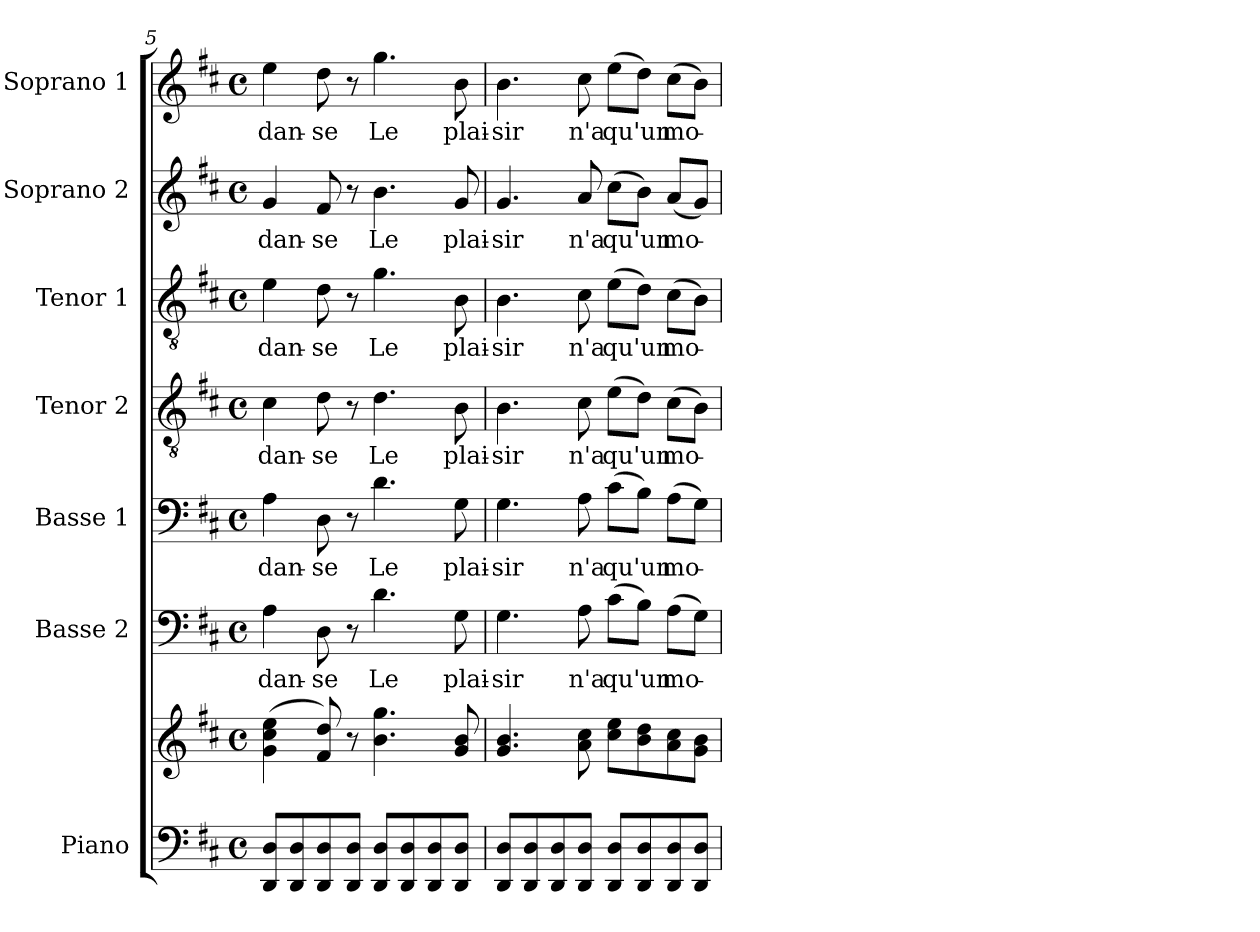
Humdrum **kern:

**kern	**kern	**kern	**text	**kern	**text	**kern	**text	**kern	**text	**kern	**text	**kern	**text
*part7	*part7	*part6	*part6	*part5	*part5	*part4	*part4	*part3	*part3	*part2	*part2	*part1	*part1
*staff8	*staff7	*staff6	*staff6	*staff5	*staff5	*staff4	*staff4	*staff3	*staff3	*staff2	*staff2	*staff1	*staff1
*I"Piano	*	*I"Basse 2	*	*I"Basse 1	*	*I"Tenor 2	*	*I"Tenor 1	*	*I"Soprano 2	*	*I"Soprano 1	*
*I'Pno.	*	*I'B2	*	*I'B1	*	*I'T2	*	*I'T1	*	*I'S2	*	*I'S1	*
*clefF4	*clefG2	*clefF4	*	*clefF4	*	*clefGv2	*	*clefGv2	*	*clefG2	*	*clefG2	*
*k[f#c#]	*k[f#c#]	*k[f#c#]	*	*k[f#c#]	*	*k[f#c#]	*	*k[f#c#]	*	*k[f#c#]	*	*k[f#c#]	*
*M4/4	*M4/4	*M4/4	*	*M4/4	*	*M4/4	*	*M4/4	*	*M4/4	*	*M4/4	*
*met(c)	*met(c)	*met(c)	*	*met(c)	*	*met(c)	*	*met(c)	*	*met(c)	*	*met(c)	*
=5	=5	=5	=5	=5	=5	=5	=5	=5	=5	=5	=5	=5	=5
!	!	!	!LO:LY:b	!	!LO:LY:b	!	!LO:LY:b	!	!LO:LY:b	!	!LO:LY:b	!	!LO:LY:b
8DD/ 8D/L	(4g\ 4cc#\ 4ee\	4A\	dan-	4A\	dan-	4c#\	dan-	4e\	dan-	4g/	dan-	4ee\	dan-
8DD/ 8D/	.	.	.	.	.	.	.	.	.	.	.	.	.
!	!	!	!LO:LY:b	!	!LO:LY:b	!	!LO:LY:b	!	!LO:LY:b	!	!LO:LY:b	!	!LO:LY:b
8DD/ 8D/	8f#/ 8dd/)	8D\	-se	8D\	-se	8d\	-se	8d\	-se	8f#/	-se	8dd\	-se
8DD/ 8D/J	8r	8r	.	8r	.	8r	.	8r	.	8r	.	8r	.
!	!	!	!LO:LY:b	!	!LO:LY:b	!	!LO:LY:b	!	!LO:LY:b	!	!LO:LY:b	!	!LO:LY:b
8DD/ 8D/L	4.b\ 4.gg\	4.d\	Le	4.d\	Le	4.d\	Le	4.g\	Le	4.b\	Le	4.gg\	Le
8DD/ 8D/	.	.	.	.	.	.	.	.	.	.	.	.	.
8DD/ 8D/	.	.	.	.	.	.	.	.	.	.	.	.	.
!	!	!	!LO:LY:b	!	!LO:LY:b	!	!LO:LY:b	!	!LO:LY:b	!	!LO:LY:b	!	!LO:LY:b
8DD/ 8D/J	8g/ 8b/	8G\	plai-	8G\	plai-	8B\	plai-	8B\	plai-	8g/	plai-	8b\	plai-
=6	=6	=6	=6	=6	=6	=6	=6	=6	=6	=6	=6	=6	=6
!	!	!	!LO:LY:b	!	!LO:LY:b	!	!LO:LY:b	!	!LO:LY:b	!	!LO:LY:b	!	!LO:LY:b
8DD/ 8D/L	4.g/ 4.b/	4.G\	-sir	4.G\	-sir	4.B\	-sir	4.B\	-sir	4.g/	-sir	4.b\	-sir
8DD/ 8D/	.	.	.	.	.	.	.	.	.	.	.	.	.
8DD/ 8D/	.	.	.	.	.	.	.	.	.	.	.	.	.
!	!	!	!LO:LY:b	!	!LO:LY:b	!	!LO:LY:b	!	!LO:LY:b	!	!LO:LY:b	!	!LO:LY:b
8DD/ 8D/J	8a\ 8cc#\	8A\	n'a	8A\	n'a	8c#\	n'a	8c#\	n'a	8a/	n'a	8cc#\	n'a
!	!	!	!LO:LY:b	!	!LO:LY:b	!	!LO:LY:b	!	!LO:LY:b	!	!LO:LY:b	!	!LO:LY:b
8DD/ 8D/L	8cc#\ 8ee\L	(8c#\L	qu'un	(8c#\L	qu'un	(8e\L	qu'un	(8e\L	qu'un	(8cc#\L	qu'un	(8ee\L	qu'un
8DD/ 8D/	8b\ 8dd\	8B\J)	.	8B\J)	.	8d\J)	.	8d\J)	.	8b\J)	.	8dd\J)	.
!	!	!	!LO:LY:b	!	!LO:LY:b	!	!LO:LY:b	!	!LO:LY:b	!	!LO:LY:b	!	!LO:LY:b
8DD/ 8D/	8a\ 8cc#\	(8A\L	mo-	(8A\L	mo-	(8c#\L	mo-	(8c#\L	mo-	(8a/L	mo-	(8cc#\L	mo-
8DD/ 8D/J	8g\ 8b\J	8G\J)	.	8G\J)	.	8B\J)	.	8B\J)	.	8g/J)	.	8b\J)	.
=	=	=	=	=	=	=	=	=	=	=	=	=	=
*-	*-	*-	*-	*-	*-	*-	*-	*-	*-	*-	*-	*-	*-
